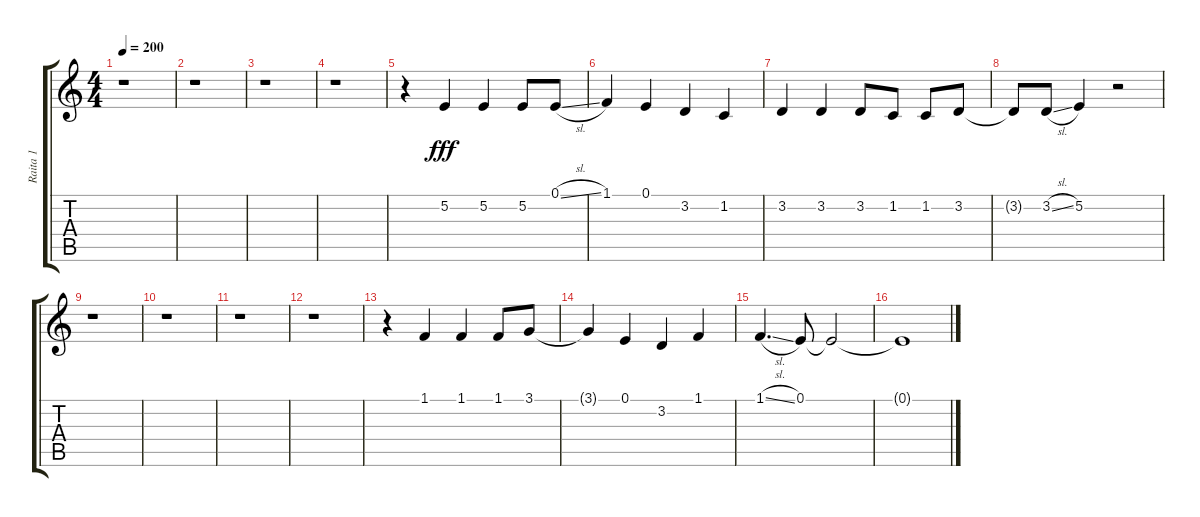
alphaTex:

\track ("Raita 1" "Raita 1") {instrument oboe}
\staff {score tabs}
\tuning (E4 B3 G3 D3 A2 E2) {hide}
\ts (4 4)
\tempo 200
\clef g2
\ks c
r.1{dy fff} |
r.1 |
r.1 |
r.1 |
r.4 5.2.4 5.2.4 5.2.8 0.1{sl}.8 |
1.1.4 0.1.4 3.2.4 1.2.4 |
3.2.4 3.2.4 3.2.8 1.2.8 1.2.8 3.2.8 |
3.2{t}.8 3.2{sl}.8 5.2.4 r.2 |
r.1 |
r.1 |
r.1 |
r.1 |
r.4 1.1.4 1.1.4 1.1.8 3.1.8 |
3.1{t}.4 0.1.4 3.2.4 1.1.4 |
1.1{sl}.4{d} 0.1.8 0.1{t}.2 |
0.1{t}.1
